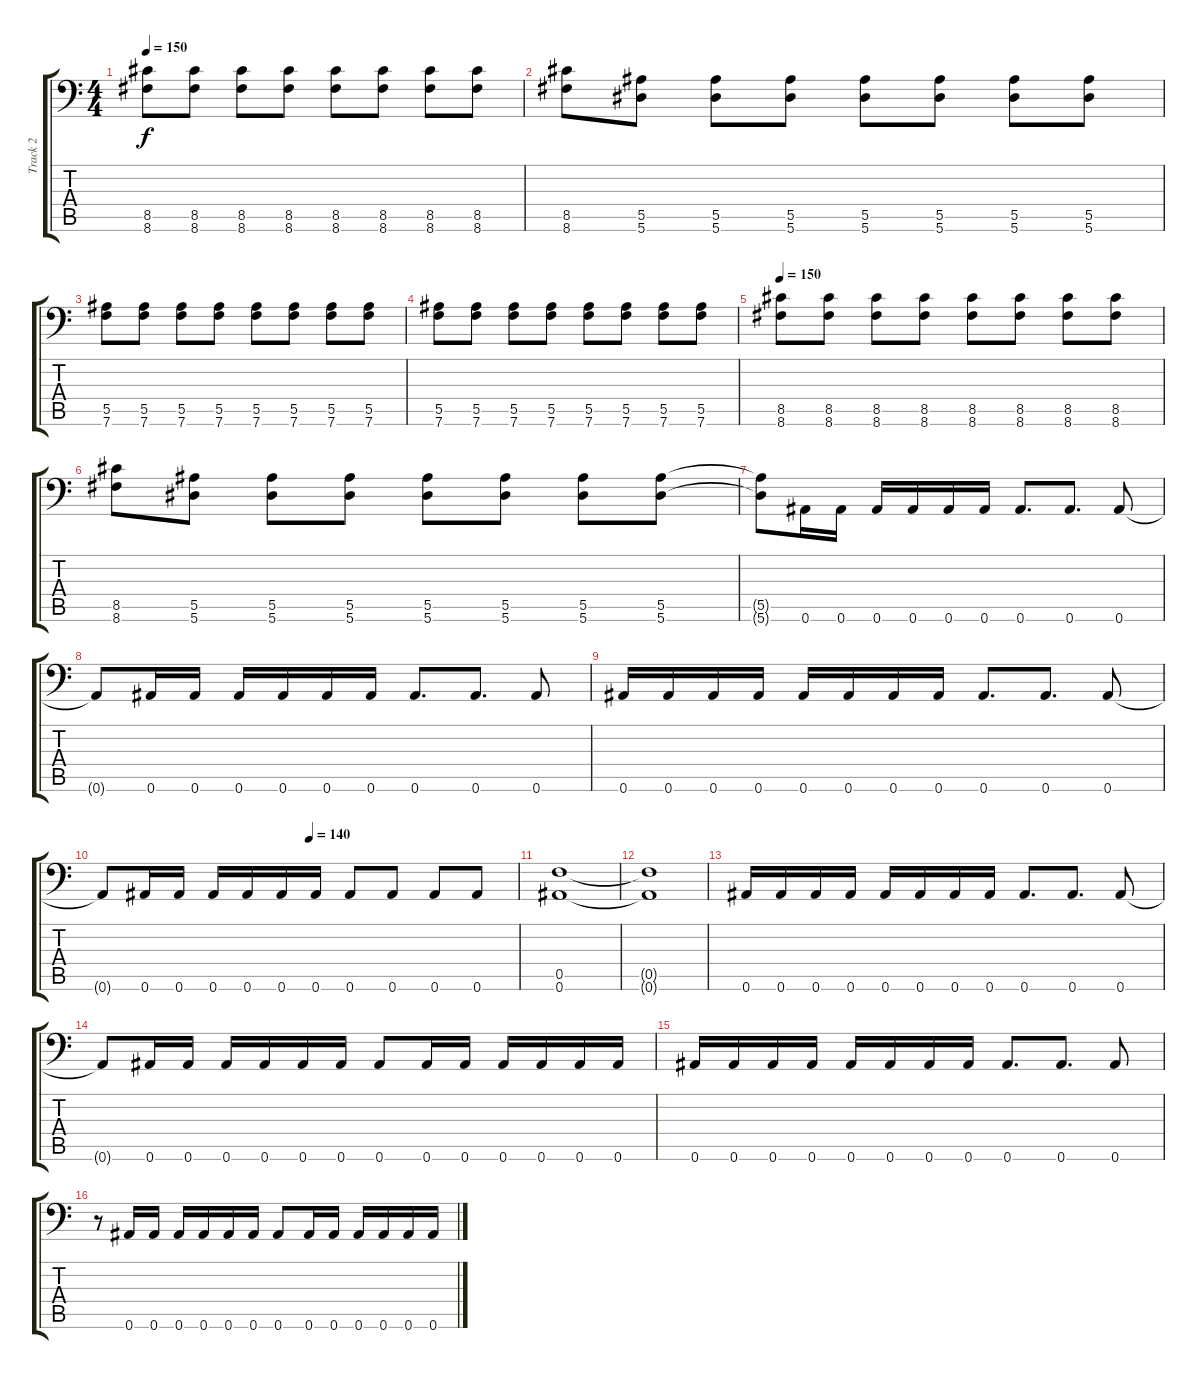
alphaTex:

\track ("Track 2" "Track 2") {instrument distortionguitar}
\staff {score tabs}
\tuning (C4 G3 Eb3 Bb2 F2 Bb1) {hide}
\ts (4 4)
\tempo 150
\clef f4
\ks c
(8.5 8.6).8{dy f} (8.5 8.6).8 (8.5 8.6).8 (8.5 8.6).8 (8.5 8.6).8 (8.5 8.6).8 (8.5 8.6).8 (8.5 8.6).8 |
(8.5 8.6).8 (5.5 5.6).8 (5.5 5.6).8 (5.5 5.6).8 (5.5 5.6).8 (5.5 5.6).8 (5.5 5.6).8 (5.5 5.6).8 |
(5.5 7.6).8 (5.5 7.6).8 (5.5 7.6).8 (5.5 7.6).8 (5.5 7.6).8 (5.5 7.6).8 (5.5 7.6).8 (5.5 7.6).8 |
(5.5 7.6).8 (5.5 7.6).8 (5.5 7.6).8 (5.5 7.6).8 (5.5 7.6).8 (5.5 7.6).8 (5.5 7.6).8 (5.5 7.6).8 |
\tempo 150
(8.5 8.6).8 (8.5 8.6).8 (8.5 8.6).8 (8.5 8.6).8 (8.5 8.6).8 (8.5 8.6).8 (8.5 8.6).8 (8.5 8.6).8 |
(8.5 8.6).8 (5.5 5.6).8 (5.5 5.6).8 (5.5 5.6).8 (5.5 5.6).8 (5.5 5.6).8 (5.5 5.6).8 (5.5 5.6).8 |
(5.5{t} 5.6{t}).8 0.6.16 0.6.16 0.6.16 0.6.16 0.6.16 0.6.16 0.6.8{d} 0.6.8{d} 0.6.8 |
0.6{t}.8 0.6.16 0.6.16 0.6.16 0.6.16 0.6.16 0.6.16 0.6.8{d} 0.6.8{d} 0.6.8 |
0.6.16 0.6.16 0.6.16 0.6.16 0.6.16 0.6.16 0.6.16 0.6.16 0.6.8{d} 0.6.8{d} 0.6.8 |
\tempo (140 0.5)
0.6{t}.8 0.6.16 0.6.16 0.6.16 0.6.16 0.6.16 0.6.16 0.6.8 0.6.8 0.6.8 0.6.8 |
(0.5 0.6).1 |
(0.5{t} 0.6{t}).1 |
0.6.16 0.6.16 0.6.16 0.6.16 0.6.16 0.6.16 0.6.16 0.6.16 0.6.8{d} 0.6.8{d} 0.6.8 |
0.6{t}.8 0.6.16 0.6.16 0.6.16 0.6.16 0.6.16 0.6.16 0.6.8 0.6.16 0.6.16 0.6.16 0.6.16 0.6.16 0.6.16 |
0.6.16 0.6.16 0.6.16 0.6.16 0.6.16 0.6.16 0.6.16 0.6.16 0.6.8{d} 0.6.8{d} 0.6.8 |
r.8 0.6.16 0.6.16 0.6.16 0.6.16 0.6.16 0.6.16 0.6.8 0.6.16 0.6.16 0.6.16 0.6.16 0.6.16 0.6.16
